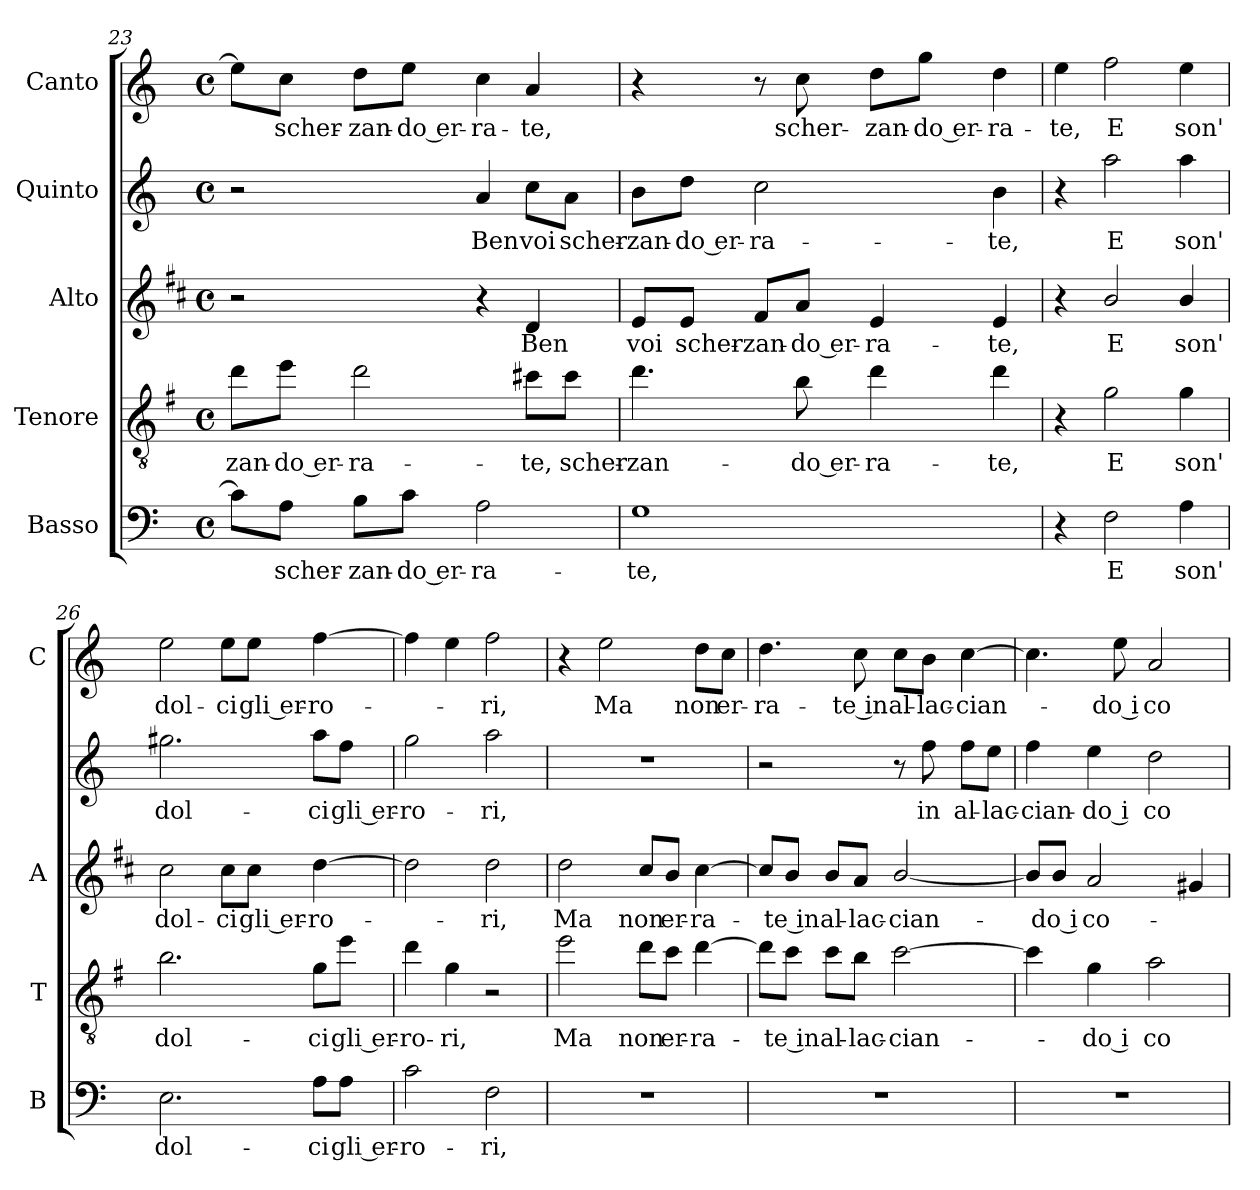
**kern	**text	**kern	**text	**kern	**text	**kern	**text	**kern	**text
*part5	*part5	*part4	*part4	*part3	*part3	*part2	*part2	*part1	*part1
*staff5	*staff5	*staff4	*staff4	*staff3	*staff3	*staff2	*staff2	*staff1	*staff1
*I"Basso	*	*I"Tenore	*	*I"Alto	*	*I"Quinto	*	*I"Canto	*
*I'B	*	*I'T	*	*I'A	*	*	*	*I'C	*
*clefF4	*	*clefGv2	*	*clefG2	*	*clefG2	*	*clefG2	*
*	*	*ITrd4c7	*	*ITrd1c2	*	*	*	*	*
*k[]	*	*k[]	*	*k[]	*	*k[]	*	*k[]	*
*C:	*	*C:	*	*C:	*	*C:	*	*C:	*
*M4/4	*	*M4/4	*	*M4/4	*	*M4/4	*	*M4/4	*
*met(c)	*	*met(c)	*	*met(c)	*	*met(c)	*	*met(c)	*
=23	=23	=23	=23	=23	=23	=23	=23	=23	=23
!	!	!	!LO:LY:b	!	!	!	!	!	!
8c\L]	.	8g\L	-zan-	2r	.	2r	.	8ee\L]	.
!	!LO:LY:b	!	!LO:LY:b	!	!	!	!	!	!LO:LY:b
8A\J	scher-	8a\J	-do er-	.	.	.	.	8cc\J	scher-
!	!LO:LY:b	!	!LO:LY:b	!	!	!	!	!	!LO:LY:b
8B\L	-zan-	2g\	-ra-	.	.	.	.	8dd\L	-zan-
!	!LO:LY:b	!	!	!	!	!	!	!	!LO:LY:b
8c\J	-do er-	.	.	.	.	.	.	8ee\J	-do er-
!	!LO:LY:b	!	!	!	!	!	!LO:LY:b	!	!LO:LY:b
2A\	-ra-	.	.	4r	.	4a/	Ben	4cc\	-ra-
!	!	!	!LO:LY:b	!	!LO:LY:b	!	!LO:LY:b	!	!LO:LY:b
.	.	8f#X\L	-te,	4c/	Ben	8cc\L	voi	4a/	-te,
!	!	!	!LO:LY:b	!	!	!	!LO:LY:b	!	!
.	.	8f#\J	scher-	.	.	8a\J	scher-	.	.
!!LO:LB:g=z
=24	=24	=24	=24	=24	=24	=24	=24	=24	=24
!	!LO:LY:b	!	!LO:LY:b	!	!LO:LY:b	!	!LO:LY:b	!	!
1G	-te,	4.g\	-zan-	8d/L	voi	8b\L	-zan-	4r	.
!	!	!	!	!	!LO:LY:b	!	!LO:LY:b	!	!
.	.	.	.	8d/J	scher-	8dd\J	-do er-	.	.
!	!	!	!	!	!LO:LY:b	!	!LO:LY:b	!	!
.	.	.	.	8e/L	-zan-	2cc\	-ra-	8r	.
!	!	!	!LO:LY:b	!	!LO:LY:b	!	!	!	!LO:LY:b
.	.	8e\	-do er-	8g/J	-do er-	.	.	8cc\	scher-
!	!	!	!LO:LY:b	!	!LO:LY:b	!	!	!	!LO:LY:b
.	.	4g\	-ra-	4d/	-ra-	.	.	8dd\L	-zan-
!	!	!	!	!	!	!	!	!	!LO:LY:b
.	.	.	.	.	.	.	.	8gg\J	-do er-
!	!	!	!LO:LY:b	!	!LO:LY:b	!	!LO:LY:b	!	!LO:LY:b
.	.	4g\	-te,	4d/	-te,	4b\	-te,	4dd\	-ra-
=25	=25	=25	=25	=25	=25	=25	=25	=25	=25
!	!	!	!	!	!	!	!	!	!LO:LY:b
4r	.	4r	.	4r	.	4r	.	4ee\	-te,
!	!LO:LY:b	!	!LO:LY:b	!	!LO:LY:b	!	!LO:LY:b	!	!LO:LY:b
2F\	E	2c\	E	2a/	E	2aa\	E	2ff\	E
!	!LO:LY:b	!	!LO:LY:b	!	!LO:LY:b	!	!LO:LY:b	!	!LO:LY:b
4A\	son'	4c\	son'	4a/	son'	4aa\	son'	4ee\	son'
=26	=26	=26	=26	=26	=26	=26	=26	=26	=26
!	!LO:LY:b	!	!LO:LY:b	!	!LO:LY:b	!	!LO:LY:b	!	!LO:LY:b
2.E\	dol-	2.e\	dol-	2b\	dol-	2.gg#X\	dol-	2ee\	dol-
!	!	!	!	!	!LO:LY:b	!	!	!	!LO:LY:b
.	.	.	.	8b\L	-ci	.	.	8ee\L	-ci
!	!	!	!	!	!LO:LY:b	!	!	!	!LO:LY:b
.	.	.	.	8b\J	gli er-	.	.	8ee\J	gli er-
!	!LO:LY:b	!	!LO:LY:b	!	!LO:LY:b	!	!LO:LY:b	!	!LO:LY:b
8A\L	-ci	8c\L	-ci	[4cc\	-ro-	8aa\L	-ci	[4ff\	-ro-
!	!LO:LY:b	!	!LO:LY:b	!	!	!	!LO:LY:b	!	!
8A\J	gli er-	8a\J	gli er-	.	.	8ff\J	gli er-	.	.
=27	=27	=27	=27	=27	=27	=27	=27	=27	=27
!	!LO:LY:b	!	!LO:LY:b	!	!	!	!LO:LY:b	!	!
2c\	-ro-	4g\	-ro-	2cc\]	.	2gg\	-ro-	4ff\]	.
!	!	!	!LO:LY:b	!	!	!	!	!	!
.	.	4c\	-ri,	.	.	.	.	4ee\	.
!	!LO:LY:b	!	!	!	!LO:LY:b	!	!LO:LY:b	!	!LO:LY:b
2F\	-ri,	2r	.	2cc\	-ri,	2aa\	-ri,	2ff\	-ri,
=28	=28	=28	=28	=28	=28	=28	=28	=28	=28
!	!	!	!LO:LY:b	!	!LO:LY:b	!	!	!	!
1r	.	2a\	Ma	2cc\	Ma	1r	.	4r	.
!	!	!	!	!	!	!	!	!	!LO:LY:b
.	.	.	.	.	.	.	.	2ee\	Ma
!	!	!	!LO:LY:b	!	!LO:LY:b	!	!	!	!
.	.	8g\L	non	8b/L	non	.	.	.	.
!	!	!	!LO:LY:b	!	!LO:LY:b	!	!	!	!
.	.	8f\J	er-	8a/J	er-	.	.	.	.
!	!	!	!LO:LY:b	!	!LO:LY:b	!	!	!	!LO:LY:b
.	.	[4g\	-ra-	[4b\	-ra-	.	.	8dd\L	non
!	!	!	!	!	!	!	!	!	!LO:LY:b
.	.	.	.	.	.	.	.	8cc\J	er-
!!LO:LB:g=z
=29	=29	=29	=29	=29	=29	=29	=29	=29	=29
!	!	!	!	!	!	!	!	!	!LO:LY:b
1r	.	8g\L]	.	8b/L]	.	2r	.	4.dd\	-ra-
!	!	!	!LO:LY:b	!	!LO:LY:b	!	!	!	!
.	.	8f\J	-te in	8a/J	-te in	.	.	.	.
!	!	!	!LO:LY:b	!	!LO:LY:b	!	!	!	!
.	.	8f\L	al-	8a/L	al-	.	.	.	.
!	!	!	!LO:LY:b	!	!LO:LY:b	!	!	!	!LO:LY:b
.	.	8e\J	-lac-	8g/J	-lac-	.	.	8cc\	-te in
!	!	!	!LO:LY:b	!	!LO:LY:b	!	!	!	!LO:LY:b
.	.	[2f\	-cian-	[2a/	-cian-	8r	.	8cc\L	al-
!	!	!	!	!	!	!	!LO:LY:b	!	!LO:LY:b
.	.	.	.	.	.	8ff\	in	8b\J	-lac-
!	!	!	!	!	!	!	!LO:LY:b	!	!LO:LY:b
.	.	.	.	.	.	8ff\L	al-	[4cc\	-cian-
!	!	!	!	!	!	!	!LO:LY:b	!	!
.	.	.	.	.	.	8ee\J	-lac-	.	.
=30	=30	=30	=30	=30	=30	=30	=30	=30	=30
!	!	!	!	!	!	!	!LO:LY:b	!	!
1r	.	4f\]	.	8a/L]	.	4ff\	-cian-	4.cc\]	.
!	!	!	!	!	!LO:LY:b	!	!	!	!
.	.	.	.	8a/J	-do i	.	.	.	.
!	!	!	!LO:LY:b	!	!LO:LY:b	!	!LO:LY:b	!	!
.	.	4c\	-do i	2g/	co-	4ee\	-do i	.	.
!	!	!	!	!	!	!	!	!	!LO:LY:b
.	.	.	.	.	.	.	.	8ee\	-do i
!	!	!	!LO:LY:b	!	!	!	!LO:LY:b	!	!LO:LY:b
.	.	2d\	co-	.	.	2dd\	co-	2a/	co-
.	.	.	.	4f#X/	.	.	.	.	.
=	=	=	=	=	=	=	=	=	=
*-	*-	*-	*-	*-	*-	*-	*-	*-	*-
